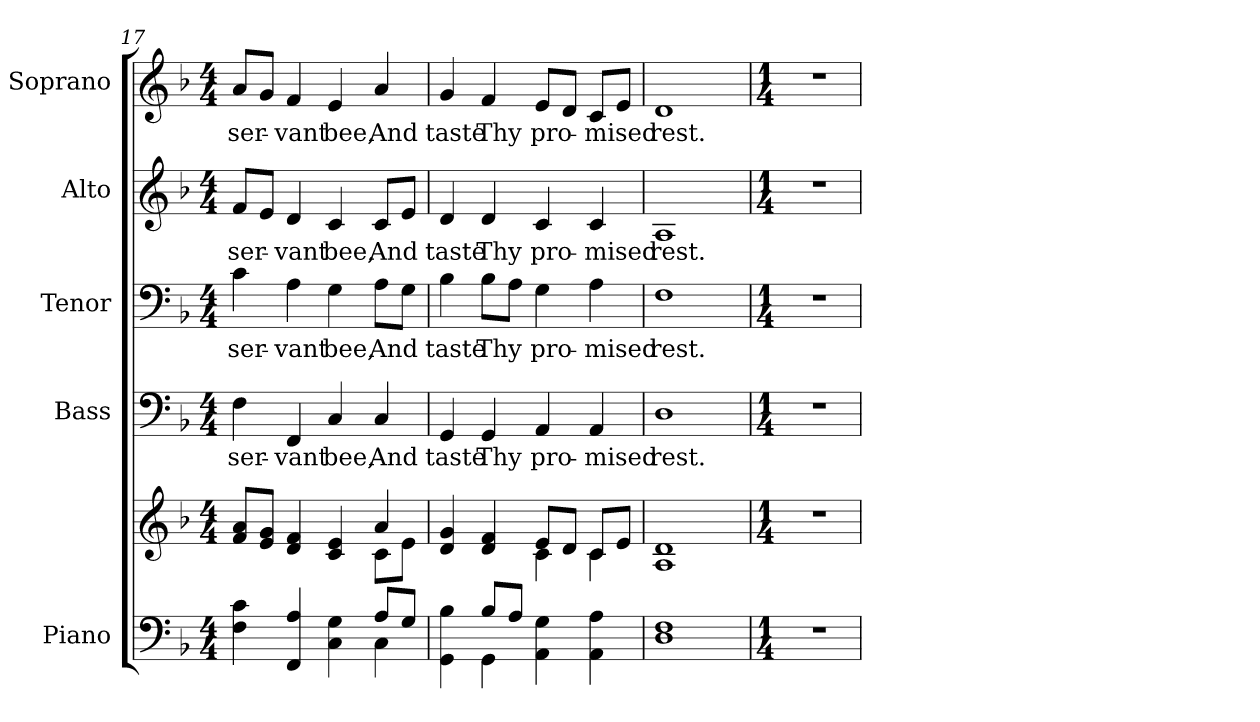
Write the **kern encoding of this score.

**kern	**kern	**kern	**text	**kern	**text	**kern	**text	**kern	**text
*part5	*part5	*part4	*part4	*part3	*part3	*part2	*part2	*part1	*part1
*staff6	*staff5	*staff4	*staff4	*staff3	*staff3	*staff2	*staff2	*staff1	*staff1
*I"Piano	*	*I"Bass	*	*I"Tenor	*	*I"Alto	*	*I"Soprano	*
*I'Pno.	*	*I'B.	*	*I'T.	*	*I'A.	*	*I'S.	*
!!LO:PB:g=z
*clefF4	*clefG2	*clefF4	*	*clefF4	*	*clefG2	*	*clefG2	*
*k[b-]	*k[b-]	*k[b-]	*	*k[b-]	*	*k[b-]	*	*k[b-]	*
*F:	*F:	*F:	*	*F:	*	*F:	*	*F:	*
*M4/4	*M4/4	*M4/4	*	*M4/4	*	*M4/4	*	*M4/4	*
=17	=17	=17	=17	=17	=17	=17	=17	=17	=17
*^	*^	*	*	*	*	*	*	*	*
!	!	!	!	!	!LO:LY:b:color=#000000	!	!	!	!	!	!
!	!	!	!	!	!	!	!LO:LY:b:color=#000000	!	!	!	!
!	!	!	!	!	!	!	!	!	!LO:LY:b:color=#000000	!	!
!	!	!	!	!	!	!	!	!	!	!	!LO:LY:b:color=#000000
4Fi\ 4ci	2ryy	8fi/ 8aiL	2ryy	4Fi\	ser-	4ci\	ser-	8fi/L	ser-	8ai/L	ser-
.	.	8ei/ 8giJ	.	.	.	.	.	8ei/J	.	8gi/J	.
!	!	!	!	!	!LO:LY:b:color=#000000	!	!	!	!	!	!
!	!	!	!	!	!	!	!LO:LY:b:color=#000000	!	!	!	!
!	!	!	!	!	!	!	!	!	!LO:LY:b:color=#000000	!	!
!	!	!	!	!	!	!	!	!	!	!	!LO:LY:b:color=#000000
4FFi/ 4Ai	.	4di/ 4fi	.	4FFi/	-vant	4Ai\	-vant	4di/	-vant	4fi/	-vant
!	!	!	!	!	!LO:LY:b:color=#000000	!	!	!	!	!	!
!	!	!	!	!	!	!	!LO:LY:b:color=#000000	!	!	!	!
!	!	!	!	!	!	!	!	!	!LO:LY:b:color=#000000	!	!
!	!	!	!	!	!	!	!	!	!	!	!LO:LY:b:color=#000000
4Ci\ 4Gi	4ryy	4ci/ 4ei	4ryy	4Ci/	bee,	4Gi\	bee,	4ci/	bee,	4ei/	bee,
!	!	!	!	!	!LO:LY:b:color=#000000	!	!	!	!	!	!
!	!	!	!	!	!	!	!LO:LY:b:color=#000000	!	!	!	!
!	!	!	!	!	!	!	!	!	!LO:LY:b:color=#000000	!	!
!	!	!	!	!	!	!	!	!	!	!	!LO:LY:b:color=#000000
8Ai/L	4Ci\	4ai/	8ci\L	4Ci/	And	8Ai\L	And	8ci/L	And	4ai/	And
8Gi/J	.	.	8ei\J	.	.	8Gi\J	.	8ei/J	.	.	.
=18	=18	=18	=18	=18	=18	=18	=18	=18	=18	=18	=18
!	!	!	!	!	!LO:LY:b:color=#000000	!	!	!	!	!	!
!	!	!	!	!	!	!	!LO:LY:b:color=#000000	!	!	!	!
!	!	!	!	!	!	!	!	!	!LO:LY:b:color=#000000	!	!
!	!	!	!	!	!	!	!	!	!	!	!LO:LY:b:color=#000000
4GGi\ 4B-i	4ryy	4di/ 4gi	2ryy	4GGi/	taste	4B-i\	taste	4di/	taste	4gi/	taste
!	!	!	!	!	!LO:LY:b:color=#000000	!	!	!	!	!	!
!	!	!	!	!	!	!	!LO:LY:b:color=#000000	!	!	!	!
!	!	!	!	!	!	!	!	!	!LO:LY:b:color=#000000	!	!
!	!	!	!	!	!	!	!	!	!	!	!LO:LY:b:color=#000000
8B-i/L	4GGi\	4di/ 4fi	.	4GGi/	Thy	8B-i\L	Thy	4di/	Thy	4fi/	Thy
8Ai/J	.	.	.	.	.	8Ai\J	.	.	.	.	.
!	!	!	!	!	!LO:LY:b:color=#000000	!	!	!	!	!	!
!	!	!	!	!	!	!	!LO:LY:b:color=#000000	!	!	!	!
!	!	!	!	!	!	!	!	!	!LO:LY:b:color=#000000	!	!
!	!	!	!	!	!	!	!	!	!	!	!LO:LY:b:color=#000000
4AAi\ 4Gi	2ryy	8ei/L	4ci\	4AAi/	pro-	4Gi\	pro-	4ci/	pro-	8ei/L	pro-
.	.	8di/J	.	.	.	.	.	.	.	8di/J	.
!	!	!	!	!	!LO:LY:b:color=#000000	!	!	!	!	!	!
!	!	!	!	!	!	!	!LO:LY:b:color=#000000	!	!	!	!
!	!	!	!	!	!	!	!	!	!LO:LY:b:color=#000000	!	!
!	!	!	!	!	!	!	!	!	!	!	!LO:LY:b:color=#000000
4AAi\ 4Ai	.	8ci/L	4ci\	4AAi/	-mised	4Ai\	-mised	4ci/	-mised	8ci/L	-mised
.	.	8ei/J	.	.	.	.	.	.	.	8ei/J	.
*v	*v	*	*	*	*	*	*	*	*	*	*
*	*v	*v	*	*	*	*	*	*	*	*
!!LO:PB:g=z
=19	=19	=19	=19	=19	=19	=19	=19	=19	=19
!	!	!	!LO:LY:b:color=#000000	!	!	!	!	!	!
!	!	!	!	!	!LO:LY:b:color=#000000	!	!	!	!
!	!	!	!	!	!	!	!LO:LY:b:color=#000000	!	!
!	!	!	!	!	!	!	!	!	!LO:LY:b:color=#000000
1Di 1Fi	1Ai 1di	1Di	rest.	1Fi	rest.	1Ai	rest.	1di	rest.
=20	=20	=20	=20	=20	=20	=20	=20	=20	=20
*M1/4	*M1/4	*M1/4	*	*M1/4	*	*M1/4	*	*M1/4	*
!LO:N:vis=1	!LO:N:vis=1	!LO:N:vis=1	!	!LO:N:vis=1	!	!LO:N:vis=1	!	!LO:N:vis=1	!
4r	4r	4r	.	4r	.	4r	.	4r	.
=	=	=	=	=	=	=	=	=	=
*-	*-	*-	*-	*-	*-	*-	*-	*-	*-
